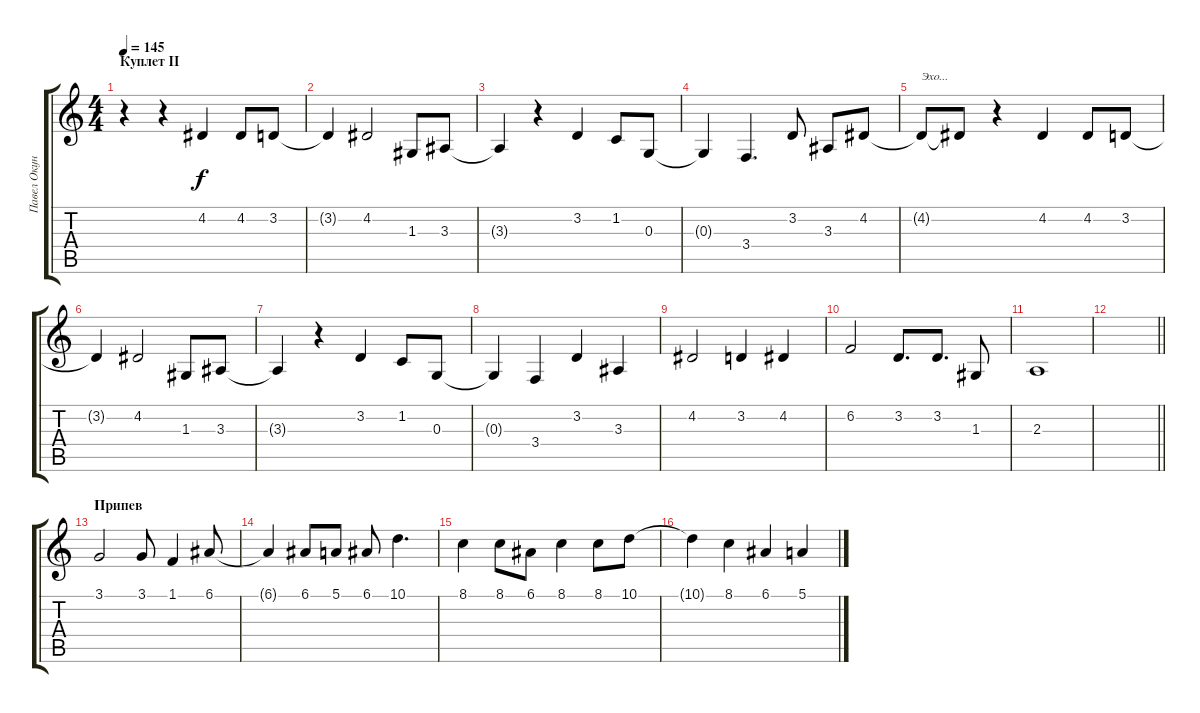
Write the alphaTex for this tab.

\track ("Павел Окунев" "Павел Окун") {instrument cello}
\staff {score tabs}
\tuning (E4 B3 G3 D3 A2 E2) {hide}
\ts (4 4)
\section ("" "Куплет II")
\tempo 145
\clef g2
\ks c
r.4{dy f} r.4 4.2.4 4.2.8 3.2.8 |
3.2{t}.4 4.2.2 1.3.8 3.3.8 |
3.3{t}.4 r.4 3.2.4 1.2.8 0.3.8 |
0.3{t}.4 3.4.4{d} 3.2.8 3.3.8 4.2.8 |
4.2{t}.8{txt "Эхо..."} 4.2{t}.8 r.4 4.2.4 4.2.8 3.2.8 |
3.2{t}.4 4.2.2 1.3.8 3.3.8 |
3.3{t}.4 r.4 3.2.4 1.2.8 0.3.8 |
0.3{t}.4 3.4.4 3.2.4 3.3.4 |
4.2.2 3.2.4 4.2.4 |
6.2.2 3.2.8{d} 3.2.8{d} 1.3.8 |
2.3.1 |
\barLineRight lightlight
|
\section ("" "Припев")
3.1.2 3.1.8 1.1.4 6.1.8 |
6.1{t}.4 6.1.8 5.1.8 6.1.8 10.1.4{d} |
8.1.4 8.1.8 6.1.8 8.1.4 8.1.8 10.1.8 |
10.1{t}.4 8.1.4 6.1.4 5.1.4
